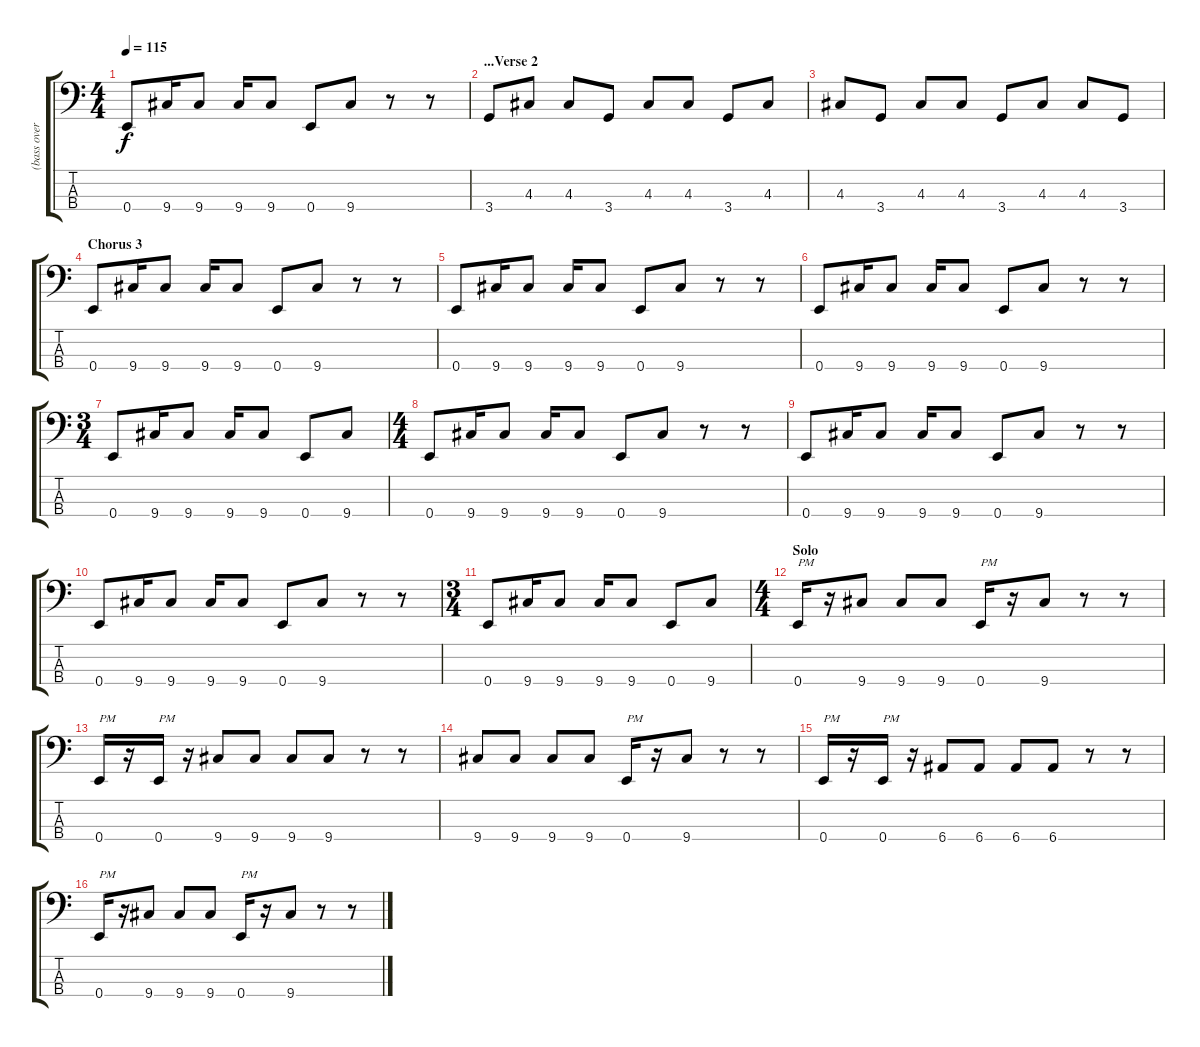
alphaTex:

\track ("(bass overdub 1)" "(bass over") {instrument electricbassfinger}
\staff {score tabs}
\tuning (G2 D2 A1 E1) {hide}
\ts (4 4)
\tempo 115
\clef f4
\ks c
0.4.8{dy f} 9.4.16 9.4.8 9.4.16 9.4.8 0.4.8 9.4.8 r.8 r.8 |
\section ("" "...Verse 2")
3.4.8 4.3.8 4.3.8 3.4.8 4.3.8 4.3.8 3.4.8 4.3.8 |
4.3.8 3.4.8 4.3.8 4.3.8 3.4.8 4.3.8 4.3.8 3.4.8 |
\section ("" "Chorus 3")
0.4.8 9.4.16 9.4.8 9.4.16 9.4.8 0.4.8 9.4.8 r.8 r.8 |
0.4.8 9.4.16 9.4.8 9.4.16 9.4.8 0.4.8 9.4.8 r.8 r.8 |
0.4.8 9.4.16 9.4.8 9.4.16 9.4.8 0.4.8 9.4.8 r.8 r.8 |
\ts (3 4)
0.4.8 9.4.16 9.4.8 9.4.16 9.4.8 0.4.8 9.4.8 |
\ts (4 4)
0.4.8 9.4.16 9.4.8 9.4.16 9.4.8 0.4.8 9.4.8 r.8 r.8 |
0.4.8 9.4.16 9.4.8 9.4.16 9.4.8 0.4.8 9.4.8 r.8 r.8 |
0.4.8 9.4.16 9.4.8 9.4.16 9.4.8 0.4.8 9.4.8 r.8 r.8 |
\ts (3 4)
0.4.8 9.4.16 9.4.8 9.4.16 9.4.8 0.4.8 9.4.8 |
\ts (4 4)
\section ("" "Solo")
0.4.16{txt "PM"} r.16 9.4.8 9.4.8 9.4.8 0.4.16{txt "PM"} r.16 9.4.8 r.8 r.8 |
0.4.16{txt "PM"} r.16 0.4.16{txt "PM"} r.16 9.4.8 9.4.8 9.4.8 9.4.8 r.8 r.8 |
9.4.8 9.4.8 9.4.8 9.4.8 0.4.16{txt "PM"} r.16 9.4.8 r.8 r.8 |
0.4.16{txt "PM"} r.16 0.4.16{txt "PM"} r.16 6.4.8 6.4.8 6.4.8 6.4.8 r.8 r.8 |
0.4.16{txt "PM"} r.16 9.4.8 9.4.8 9.4.8 0.4.16{txt "PM"} r.16 9.4.8 r.8 r.8
